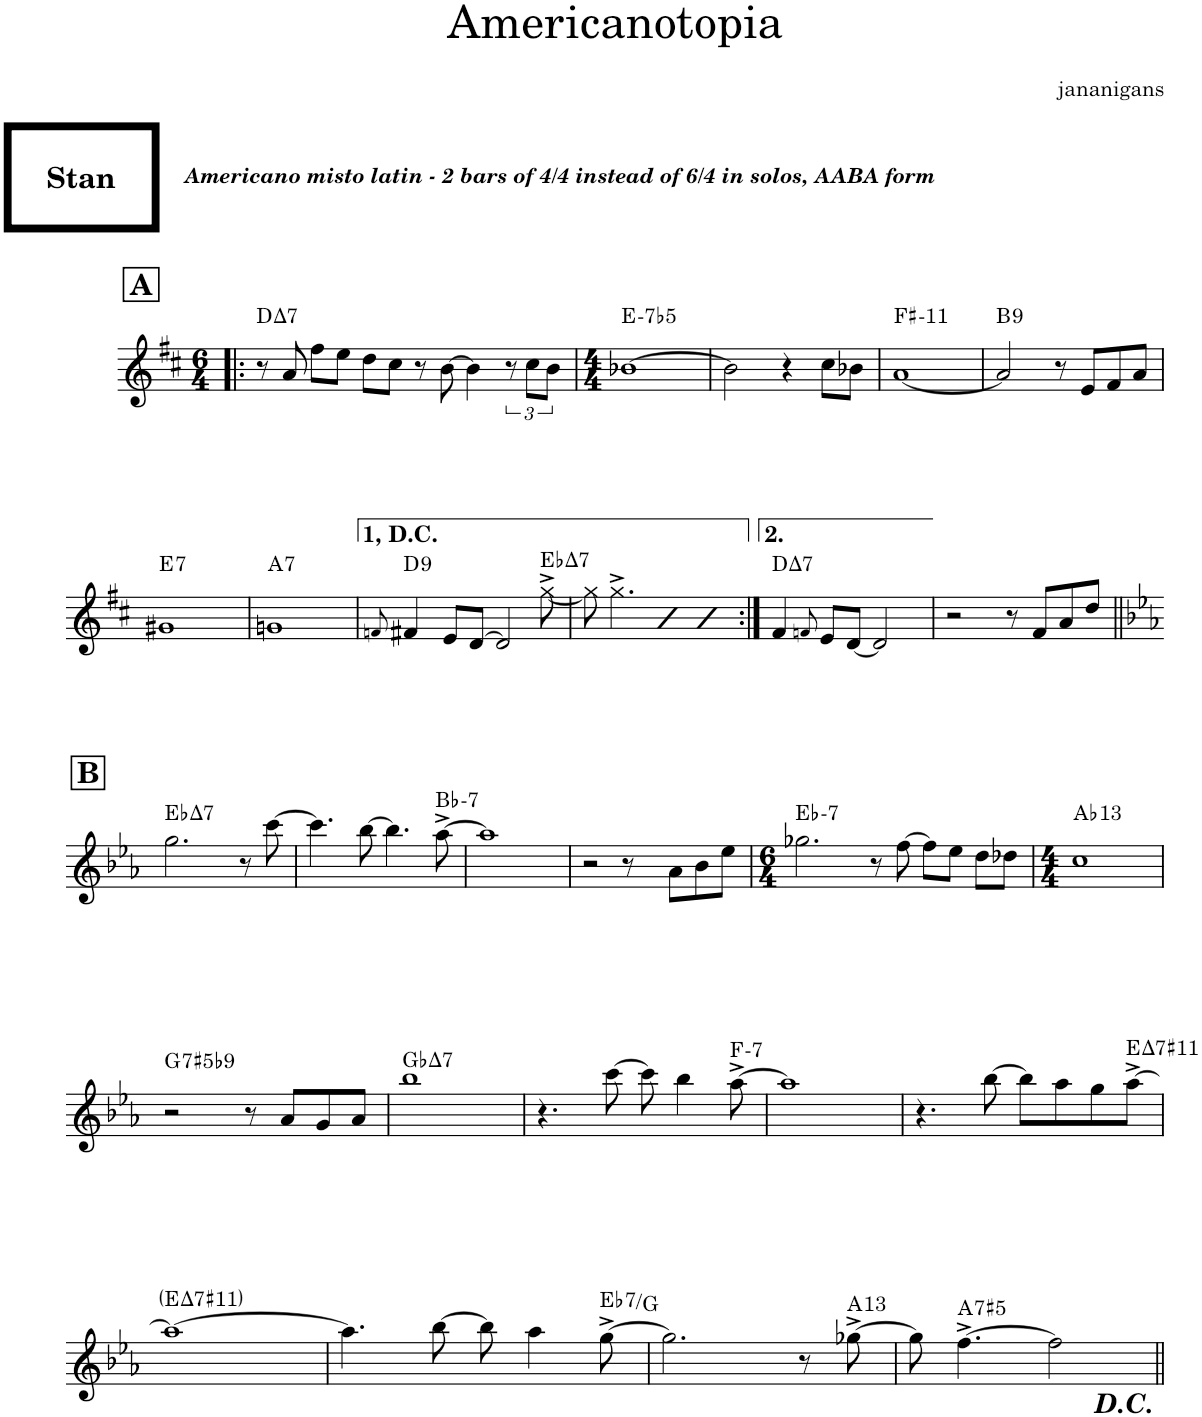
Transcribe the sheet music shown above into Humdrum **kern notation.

**kern	**harte
*part1	*part1
*staff1	*
*I"Piano	*
*I'Pno.	*
*clefG2	*
*k[f#c#]	*
*M6/4	*
!!LO:REH:place=s1:a:B:cj:fs=14:t=A
!!LO:REH:place=s1:a:B:cj:fs=14:t=Stan
=1!|:	=1!|:
!LO:TX:a:Bi:t=Americano misto latin - 2 bars of 4/4 instead of 6/4 in solos, AABA form	!LO:H:kt=7
8r	D:maj7
8a/	.
8ff#\L	.
8ee\J	.
8dd\L	.
8cc#\J	.
8r	.
[8b\	.
4b\]	.
12r	.
12cc#\L	.
12b\J	.
=2	=2
*M4/4	*
!	!LO:H:kt=-7b5
[1b-X	E:hdim7
=3	=3
2b-\]	.
4r	.
8cc#\L	.
8b-X\J	.
=4	=4
!	!LO:H:kt=11
[1a	F#:min9(11)
=5	=5
!	!LO:H:kt=9
2a/]	B:9
8r	.
8e/L	.
8f#/	.
8a/J	.
!!LO:LB:g=z
=6	=6
!	!LO:H:kt=7
1g#X	E:7
=7	=7
!	!LO:H:kt=7
1gn	A:7
=8	=8
8qfn/	.
*^	*
!	!	!LO:H:kt=9
4f#X/	2..ryy	D:9
8e/L	.	.
[8d/J	.	.
2d/]	.	.
!	!	!LO:H:kt=7
.	[8gg^>\	Eb:maj7
=9	=9	=9
4ryy	8gg\]	.
.	4.gg^>\	.
4ryy	.	.
4b	2ryy	.
4b	.	.
*v	*v	*
=10:|!	=10:|!
!	!LO:H:kt=7
4f#/	D:maj7
8qfn/	.
8e/L	.
[8d/J	.
2d/]	.
=11	=11
2r	.
8r	.
8f#/L	.
8a/	.
8dd/J	.
!!LO:LB:g=z
!!LO:REH:place=s1:a:B:cj:fs=14:t=B
=12||	=12||
*k[b-e-a-]	*
!	!LO:H:kt=7
2.gg\	Eb:maj7
8r	.
[8ccc\	.
=13	=13
4.ccc\]	.
[8bb-\	.
4.bb-\]	.
!	!LO:H:kt=7
[8aa-^\	Bb:min7
=14	=14
1aa-]	.
=15	=15
2r	.
8r	.
8a-\L	.
8b-\	.
8ee-\J	.
=16	=16
*M6/4	*
!	!LO:H:kt=7
2.gg-X\	Eb:min7
8r	.
[8ff\	.
8ff\L]	.
8ee-\J	.
8dd\L	.
8dd-X\J	.
=17	=17
*M4/4	*
!	!LO:H:kt=13
1cc	Ab:9(11,13)
!!LO:LB:g=z
=18	=18
!	!LO:H:kt=7
2r	G:(3,#5,b7,b9)
8r	.
8a-/L	.
8g/	.
8a-/J	.
=19	=19
!	!LO:H:kt=7
1bb-	Gb:maj7
=20	=20
4.r	.
[8ccc\	.
8ccc\]	.
4bb-\	.
!	!LO:H:kt=7
[8aa-^>\	F:min7
=21	=21
1aa-]	.
=22	=22
4.r	.
[8bb-\	.
8bb-\L]	.
8aa-\	.
8gg\	.
!	!LO:H:kt=7
[8aa-^>\J	E:maj7(#11)
!!LO:LB:g=z
=23	=23
!	!LO:H:kt=7
1aa-_	E:maj7(#11)
=24	=24
4.aa-\]	.
[8bb-\	.
8bb-\]	.
4aa-\	.
!	!LO:H:kt=7
[8gg^\	Eb:7/3
=25	=25
2.gg\]	.
8r	.
!	!LO:H:kt=13
[8gg-X^\	A:9(11,13)
=26	=26
8gg-\]	.
!	!LO:H:kt=7
[4.ff^\	A:(3,#5,b7)
2ff\]	.
!LO:TX:b:t=<b><i><font size="13"/>D.C.</i></b>	!
=||	=||
*-	*-
